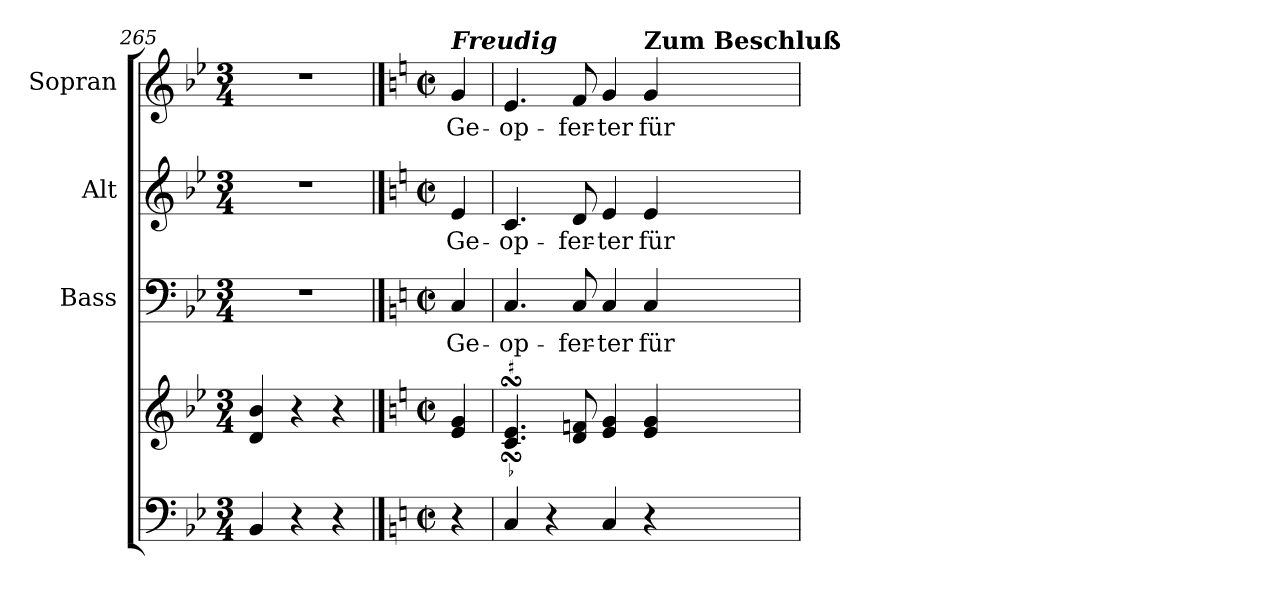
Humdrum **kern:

**kern	**kern	**kern	**text	**kern	**text	**kern	**text
*part4	*part4	*part3	*part3	*part2	*part2	*part1	*part1
*staff5	*staff4	*staff3	*staff3	*staff2	*staff2	*staff1	*staff1
*	*	*I"Bass	*	*I"Alt	*	*I"Sopran	*
*	*	*I'B.	*	*I'A.	*	*I'S.	*
*clefF4	*clefG2	*clefF4	*	*clefG2	*	*clefG2	*
*k[b-e-]	*k[b-e-]	*k[b-e-]	*	*k[b-e-]	*	*k[b-e-]	*
*B-:	*B-:	*B-:	*	*B-:	*	*B-:	*
*M3/4	*M3/4	*M3/4	*	*M3/4	*	*M3/4	*
=265	=265	=265	=265	=265	=265	=265	=265
4BB-/	4d/ 4b-/	2.r	.	2.r	.	2.r	.
4r	4r	.	.	.	.	.	.
4r	4r	.	.	.	.	.	.
!!LO:LB:g=z
==266	==266	==266	==266	==266	==266	==266	==266
*k[]	*k[]	*k[]	*	*k[]	*	*k[]	*
*C:	*C:	*C:	*	*C:	*	*C:	*
*M2/2	*M2/2	*M2/2	*	*M2/2	*	*M2/2	*
*met(c|)	*met(c|)	*met(c|)	*	*met(c|)	*	*met(c|)	*
!	!	!	!	!	!	!LO:TX:a:Bi:t=Freudig	!
!	!	!	!LO:LY:b	!	!LO:LY:b	!	!LO:LY:b
4r	4e/ 4g/	4C/	Ge-	4e/	Ge-	4g/	Ge-
=267	=267	=267	=267	=267	=267	=267	=267
!	!	!	!LO:LY:b	!	!LO:LY:b	!	!LO:LY:b
4C/	4.c/sSSS 4.e/sSSS	4.C/	-op-	4.c/	-op-	4.e/	-op-
4r	.	.	.	.	.	.	.
!	!	!	!LO:LY:b	!	!LO:LY:b	!	!LO:LY:b
.	8d/ 8f/	8C/	-fer-	8d/	-fer-	8f/	-fer-
!	!	!	!LO:LY:b	!	!LO:LY:b	!	!LO:LY:b
4C/	4e/ 4g/	4C/	-ter	4e/	-ter	4g/	-ter
!	!	!	!	!	!	!LO:TX:a:B:t=Zum Beschluß	!
!	!	!	!LO:LY:b	!	!LO:LY:b	!	!LO:LY:b
4r	4e/ 4g/	4C/	für	4e/	für	4g/	für
=	=	=	=	=	=	=	=
*-	*-	*-	*-	*-	*-	*-	*-
